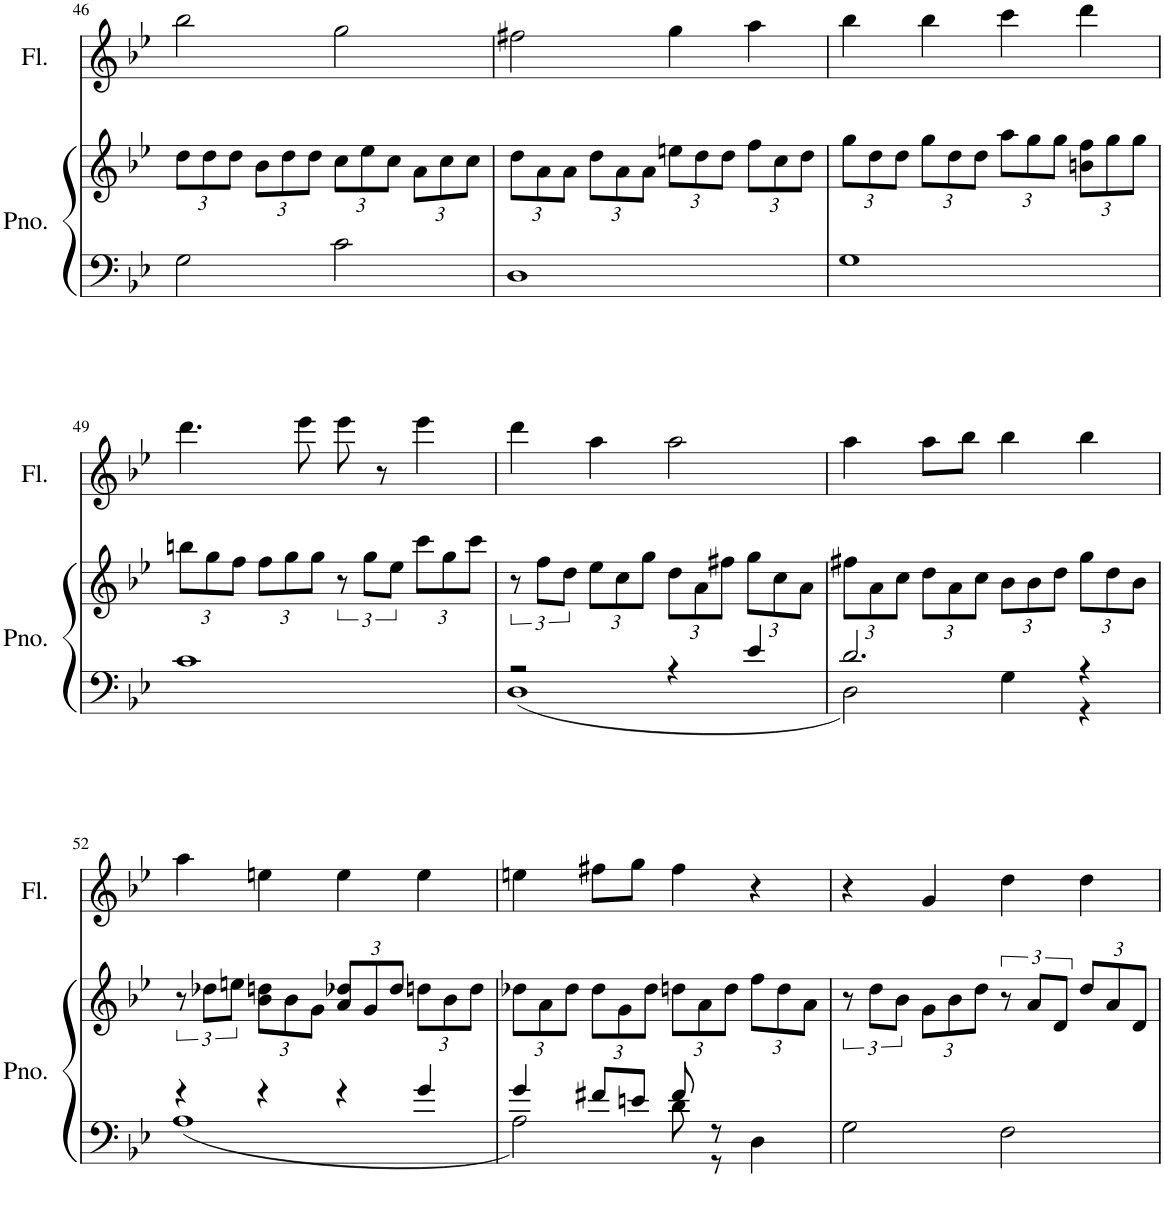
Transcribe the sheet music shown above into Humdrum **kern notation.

**kern	**kern	**kern
*part2	*part2	*part1
*staff3	*staff2	*staff1
*I"Piano	*	*I"Flute
*I'Pno.	*	*I'Fl.
!!LO:PB:g=z
*clefF4	*clefG2	*clefG2
*k[b-e-]	*k[b-e-]	*k[b-e-]
*M4/4	*M4/4	*M4/4
*	*Xbrackettup	*
=46	=46	=46
2G\	12dd\L	2bb-\
.	12dd\	.
.	12dd\J	.
.	12b-\L	.
.	12dd\	.
.	12dd\J	.
2c\	12cc\L	2gg\
.	12ee-\	.
.	12cc\J	.
.	12a\L	.
.	12cc\	.
.	12cc\J	.
=47	=47	=47
1D	12dd\L	2ff#X\
.	12a\	.
.	12a\J	.
.	12dd\L	.
.	12a\	.
.	12a\J	.
.	12een\L	4gg\
.	12dd\	.
.	12dd\J	.
.	12ff\L	4aa\
.	12cc\	.
.	12dd\J	.
=48	=48	=48
1G	12gg\L	4bb-\
.	12dd\	.
.	12dd\J	.
.	12gg\L	4bb-\
.	12dd\	.
.	12dd\J	.
.	12aa\L	4ccc\
.	12gg\	.
.	12gg\J	.
.	12bn\ 12ff\L	4ddd\
.	12gg\	.
.	12gg\J	.
!!LO:LB:g=z
=49	=49	=49
1c	12bbn\L	4.ddd\
.	12gg\	.
.	12ff\J	.
.	12ff\L	.
.	12gg\	.
.	.	8eee-\
.	12gg\J	.
*	*brackettup	*
.	12r	8eee-\
.	12gg\L	.
.	.	8r
.	12ee-\J	.
*	*Xbrackettup	*
.	12ccc\L	4eee-\
.	12gg\	.
.	12ccc\J	.
=50	=50	=50
*^	*	*
*	*	*brackettup	*
2r	1D	12r	4ddd\
.	.	12ff\L	.
.	.	12dd\J	.
*	*	*Xbrackettup	*
.	.	12ee-\L	4aa\
.	.	12cc\	.
.	.	12gg\J	.
4r	.	12dd\L	2aa\
.	.	12a\	.
.	.	12ff#X\J	.
4e-/	.	12gg\L	.
.	.	12cc\	.
.	.	12a\J	.
=51	=51	=51	=51
2.d/	2D\	12ff#X\L	4aa\
.	.	12a\	.
.	.	12cc\J	.
.	.	12dd\L	8aa\L
.	.	12a\	.
.	.	.	8bb-\J
.	.	12cc\J	.
.	4G\	12b-\L	4bb-\
.	.	12b-\	.
.	.	12dd\J	.
4r	4r	12gg\L	4bb-\
.	.	12dd\	.
.	.	12b-\J	.
!!LO:LB:g=z
=52	=52	=52	=52
*	*	*brackettup	*
4r	1A	12r	4aa\
.	.	12dd-X\L	.
.	.	12een\J	.
*	*	*Xbrackettup	*
4r	.	12b-\ 12ddn\L	4een\
.	.	12b-\	.
.	.	12g\J	.
4r	.	12a/ 12dd-X/L	4ee\
.	.	12g/	.
.	.	12dd-/J	.
4g/	.	12ddn\L	4ee\
.	.	12b-\	.
.	.	12dd\J	.
=53	=53	=53	=53
4g/	2A\	12dd-X\L	4een\
.	.	12a\	.
.	.	12dd-\J	.
8f#X/L	.	12dd-\L	8ff#X\L
.	.	12g\	.
8en/J	.	.	8gg\J
.	.	12dd-\J	.
8f#/	8d\	12ddn\L	4ff#\
.	.	12a\	.
8r	8r	.	.
.	.	12dd\J	.
4D\	4ryy	12ff\L	4r
.	.	12dd\	.
.	.	12a\J	.
*v	*v	*	*
=54	=54	=54
*	*brackettup	*
2G\	12r	4r
.	12dd\L	.
.	12b-\J	.
*	*Xbrackettup	*
.	12g\L	4g/
.	12b-\	.
.	12dd\J	.
*	*brackettup	*
2F\	12r	4dd\
.	12a/L	.
.	12d/J	.
*	*Xbrackettup	*
.	12dd/L	4dd\
.	12a/	.
.	12d/J	.
=	=	=
*-	*-	*-
